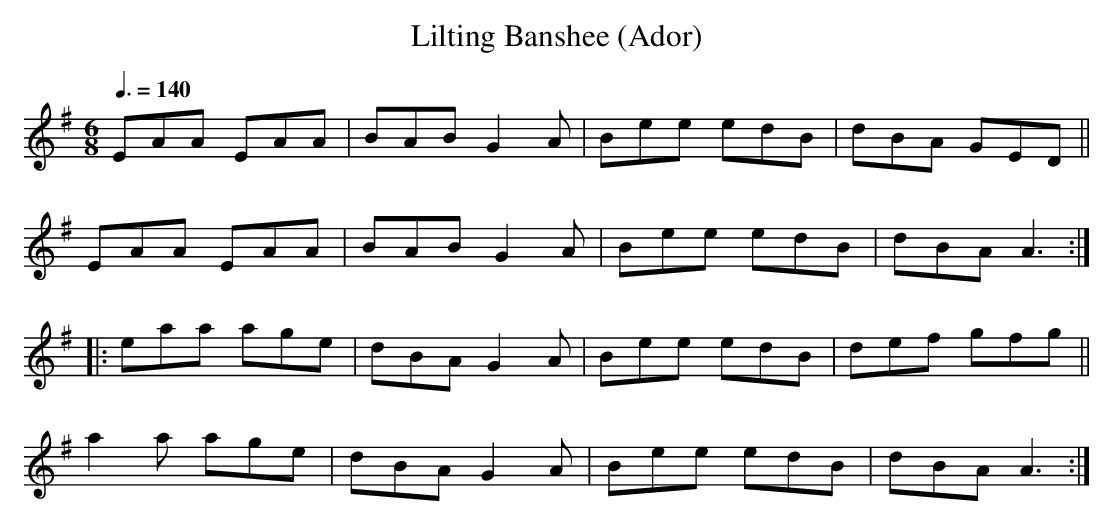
X:1
T:Lilting Banshee (Ador)
Q:3/8=140
M:6/8
L:1/8
K:Ador
EAA EAA|BAB G2A|Bee edB|dBA GED||
EAA EAA|BAB G2A|Bee edB|dBA A3:|
|:eaa age|dBA G2A|Bee edB|def gfg||
a2a age|dBA G2A|Bee edB|dBA A3:|
